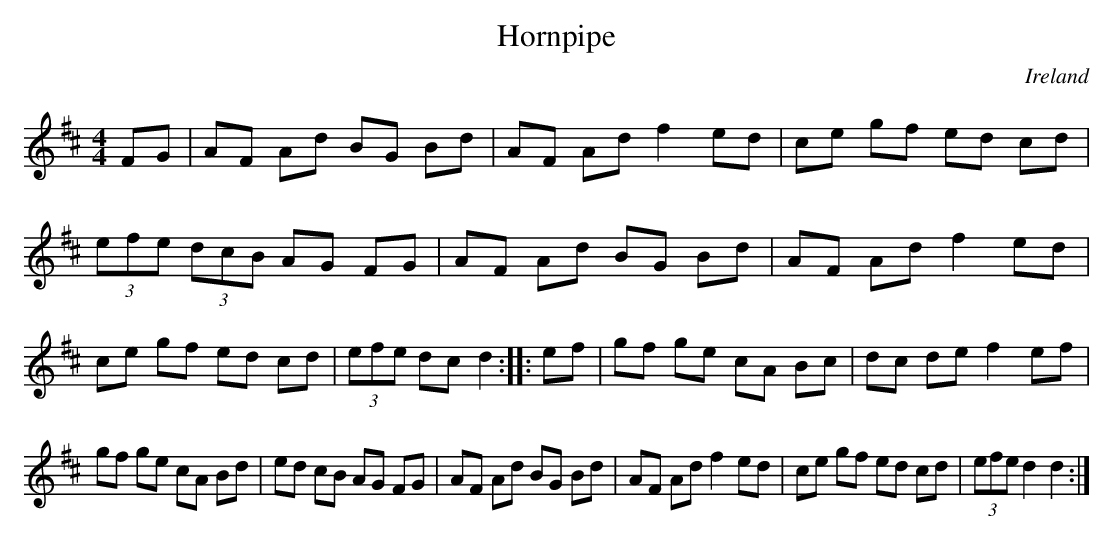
X:1
T:Hornpipe
M:4/4
O:Ireland
K:D major
FG|\
AF Ad BG Bd|AF Ad f2ed|\
ce gf ed cd|(3efe (3dcB AG FG|\
AF Ad BG Bd|AF Ad f2 ed|\
ce gf ed cd|(3efe dc d2::\
ef|\
gf ge cA Bc|dc de f2 ef|
gf ge cA Bd|ed cB AG FG|\
AF Ad BG Bd|AF Ad f2 ed|\
ce gf ed cd|(3efe d2 d2:|
